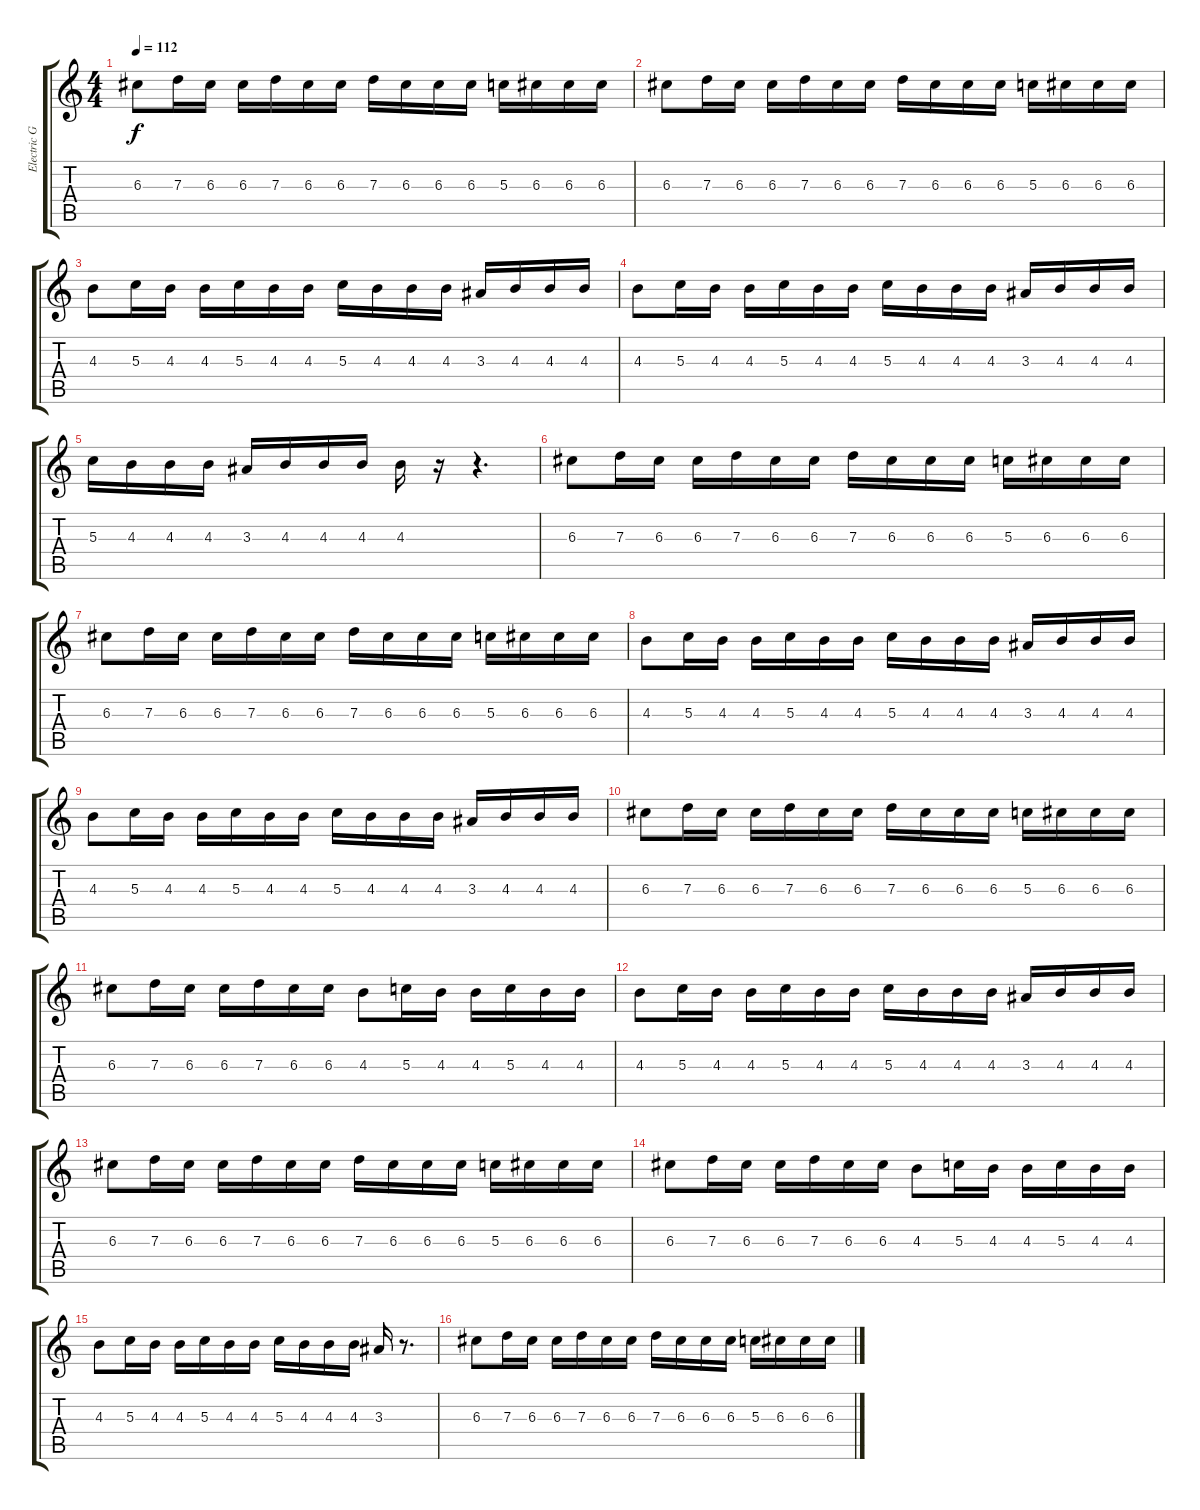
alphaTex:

\track ("Electric Guitar (Muted)" "Electric G") {instrument electricguitarmuted}
\staff {score tabs}
\tuning (E4 B3 G3 D3 A2 E2) {hide}
\ts (4 4)
\tempo 112
\clef g2
\ks c
6.3.8{dy f} 7.3.16 6.3.16 6.3.16 7.3.16 6.3.16 6.3.16 7.3.16 6.3.16 6.3.16 6.3.16 5.3.16 6.3.16 6.3.16 6.3.16 |
6.3.8 7.3.16 6.3.16 6.3.16 7.3.16 6.3.16 6.3.16 7.3.16 6.3.16 6.3.16 6.3.16 5.3.16 6.3.16 6.3.16 6.3.16 |
4.3.8 5.3.16 4.3.16 4.3.16 5.3.16 4.3.16 4.3.16 5.3.16 4.3.16 4.3.16 4.3.16 3.3.16 4.3.16 4.3.16 4.3.16 |
4.3.8 5.3.16 4.3.16 4.3.16 5.3.16 4.3.16 4.3.16 5.3.16 4.3.16 4.3.16 4.3.16 3.3.16 4.3.16 4.3.16 4.3.16 |
5.3.16 4.3.16 4.3.16 4.3.16 3.3.16 4.3.16 4.3.16 4.3.16 4.3.16 r.16 r.4{d} |
6.3.8 7.3.16 6.3.16 6.3.16 7.3.16 6.3.16 6.3.16 7.3.16 6.3.16 6.3.16 6.3.16 5.3.16 6.3.16 6.3.16 6.3.16 |
6.3.8 7.3.16 6.3.16 6.3.16 7.3.16 6.3.16 6.3.16 7.3.16 6.3.16 6.3.16 6.3.16 5.3.16 6.3.16 6.3.16 6.3.16 |
4.3.8 5.3.16 4.3.16 4.3.16 5.3.16 4.3.16 4.3.16 5.3.16 4.3.16 4.3.16 4.3.16 3.3.16 4.3.16 4.3.16 4.3.16 |
4.3.8 5.3.16 4.3.16 4.3.16 5.3.16 4.3.16 4.3.16 5.3.16 4.3.16 4.3.16 4.3.16 3.3.16 4.3.16 4.3.16 4.3.16 |
6.3.8 7.3.16 6.3.16 6.3.16 7.3.16 6.3.16 6.3.16 7.3.16 6.3.16 6.3.16 6.3.16 5.3.16 6.3.16 6.3.16 6.3.16 |
6.3.8 7.3.16 6.3.16 6.3.16 7.3.16 6.3.16 6.3.16 4.3.8 5.3.16 4.3.16 4.3.16 5.3.16 4.3.16 4.3.16 |
4.3.8 5.3.16 4.3.16 4.3.16 5.3.16 4.3.16 4.3.16 5.3.16 4.3.16 4.3.16 4.3.16 3.3.16 4.3.16 4.3.16 4.3.16 |
6.3.8 7.3.16 6.3.16 6.3.16 7.3.16 6.3.16 6.3.16 7.3.16 6.3.16 6.3.16 6.3.16 5.3.16 6.3.16 6.3.16 6.3.16 |
6.3.8 7.3.16 6.3.16 6.3.16 7.3.16 6.3.16 6.3.16 4.3.8 5.3.16 4.3.16 4.3.16 5.3.16 4.3.16 4.3.16 |
4.3.8 5.3.16 4.3.16 4.3.16 5.3.16 4.3.16 4.3.16 5.3.16 4.3.16 4.3.16 4.3.16 3.3.16 r.8{d} |
6.3.8 7.3.16 6.3.16 6.3.16 7.3.16 6.3.16 6.3.16 7.3.16 6.3.16 6.3.16 6.3.16 5.3.16 6.3.16 6.3.16 6.3.16
